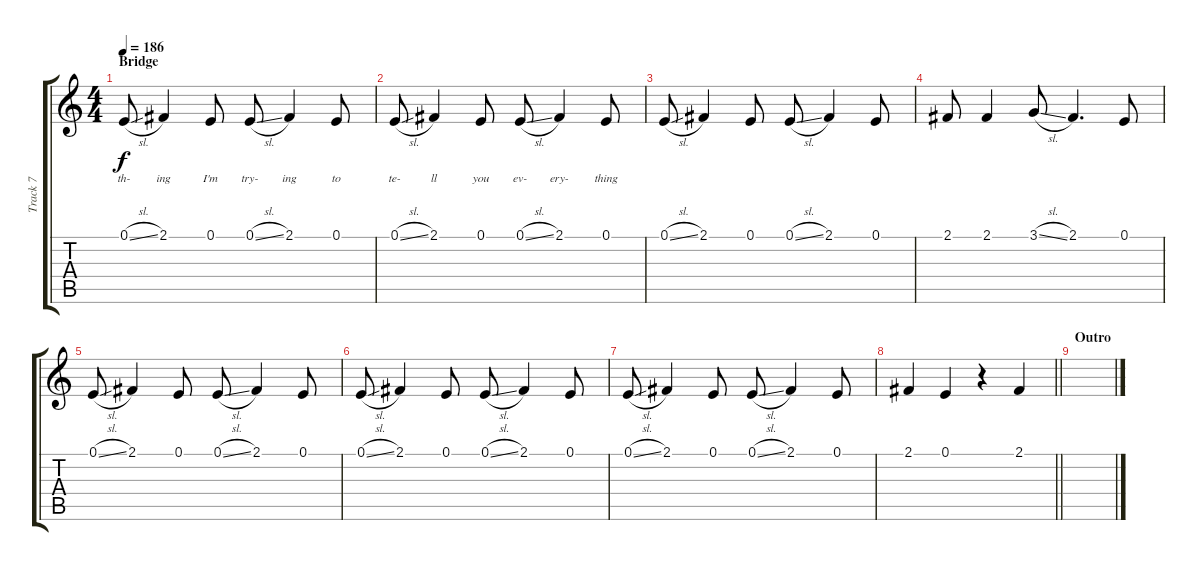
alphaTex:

\track ("Track 7" "Track 7") {instrument clarinet}
\staff {score tabs}
\tuning (E4 B3 G3 D3 A2 E2) {hide}
\ts (4 4)
\section ("" "Bridge")
\tempo 186
\clef g2
\ks c
0.1{sl}.8{lyrics (0 "th-") lyrics (1 "") lyrics (2 "") lyrics (3 "") lyrics (4 "") dy f} 2.1.4{lyrics (0 "ing") lyrics (1 "") lyrics (2 "") lyrics (3 "") lyrics (4 "")} 0.1.8{lyrics (0 "I'm") lyrics (1 "") lyrics (2 "") lyrics (3 "") lyrics (4 "")} 0.1{sl}.8{lyrics (0 "try-") lyrics (1 "") lyrics (2 "") lyrics (3 "") lyrics (4 "")} 2.1.4{lyrics (0 "ing") lyrics (1 "") lyrics (2 "") lyrics (3 "") lyrics (4 "")} 0.1.8{lyrics (0 "to") lyrics (1 "") lyrics (2 "") lyrics (3 "") lyrics (4 "")} |
0.1{sl}.8{lyrics (0 "te-") lyrics (1 "") lyrics (2 "") lyrics (3 "") lyrics (4 "")} 2.1.4{lyrics (0 "ll") lyrics (1 "") lyrics (2 "") lyrics (3 "") lyrics (4 "")} 0.1.8{lyrics (0 "you") lyrics (1 "") lyrics (2 "") lyrics (3 "") lyrics (4 "")} 0.1{sl}.8{lyrics (0 "ev-") lyrics (1 "") lyrics (2 "") lyrics (3 "") lyrics (4 "")} 2.1.4{lyrics (0 "ery-") lyrics (1 "") lyrics (2 "") lyrics (3 "") lyrics (4 "")} 0.1.8{lyrics (0 "thing") lyrics (1 "") lyrics (2 "") lyrics (3 "") lyrics (4 "")} |
0.1{sl}.8 2.1.4 0.1.8 0.1{sl}.8 2.1.4 0.1.8 |
2.1.8 2.1.4 3.1{sl}.8 2.1.4{d} 0.1.8 |
0.1{sl}.8 2.1.4 0.1.8 0.1{sl}.8 2.1.4 0.1.8 |
0.1{sl}.8 2.1.4 0.1.8 0.1{sl}.8 2.1.4 0.1.8 |
0.1{sl}.8 2.1.4 0.1.8 0.1{sl}.8 2.1.4 0.1.8 |
\barLineRight lightlight
2.1.4 0.1.4 r.4 2.1.4 |
\section ("" "Outro")
